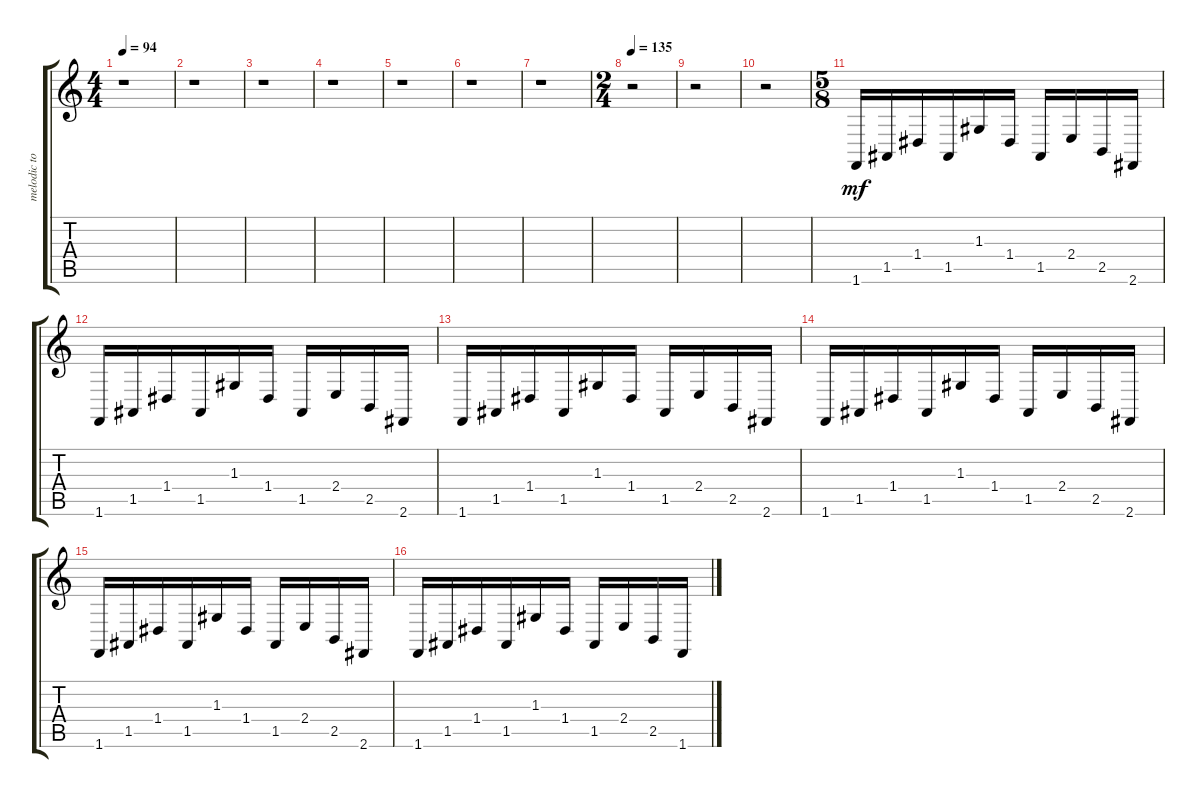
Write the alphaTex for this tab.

\track ("melodic tom         " "melodic to") {instrument melodictom}
\staff {score tabs}
\tuning (E4 B3 G3 D3 A2 E2) {hide}
\ts (4 4)
\tempo 94
\clef g2
\ks c
r.1{dy mf} |
r.1 |
r.1 |
r.1 |
r.1 |
r.1 |
r.1 |
\ts (2 4)
\tempo 135
r.2 |
r.2 |
r.2 |
\ts (5 8)
1.6.16{volume 15 instrument melodictom} 1.5.16 1.4.16 1.5.16 1.3.16 1.4.16 1.5.16 2.4.16 2.5.16 2.6.16 |
1.6.16 1.5.16 1.4.16 1.5.16 1.3.16 1.4.16 1.5.16 2.4.16 2.5.16 2.6.16 |
1.6.16 1.5.16 1.4.16 1.5.16 1.3.16 1.4.16 1.5.16 2.4.16 2.5.16 2.6.16 |
1.6.16 1.5.16 1.4.16 1.5.16 1.3.16 1.4.16 1.5.16 2.4.16 2.5.16 2.6.16 |
1.6.16 1.5.16 1.4.16 1.5.16 1.3.16 1.4.16 1.5.16 2.4.16 2.5.16 2.6.16 |
1.6.16 1.5.16 1.4.16 1.5.16 1.3.16 1.4.16 1.5.16 2.4.16 2.5.16 1.6.16
